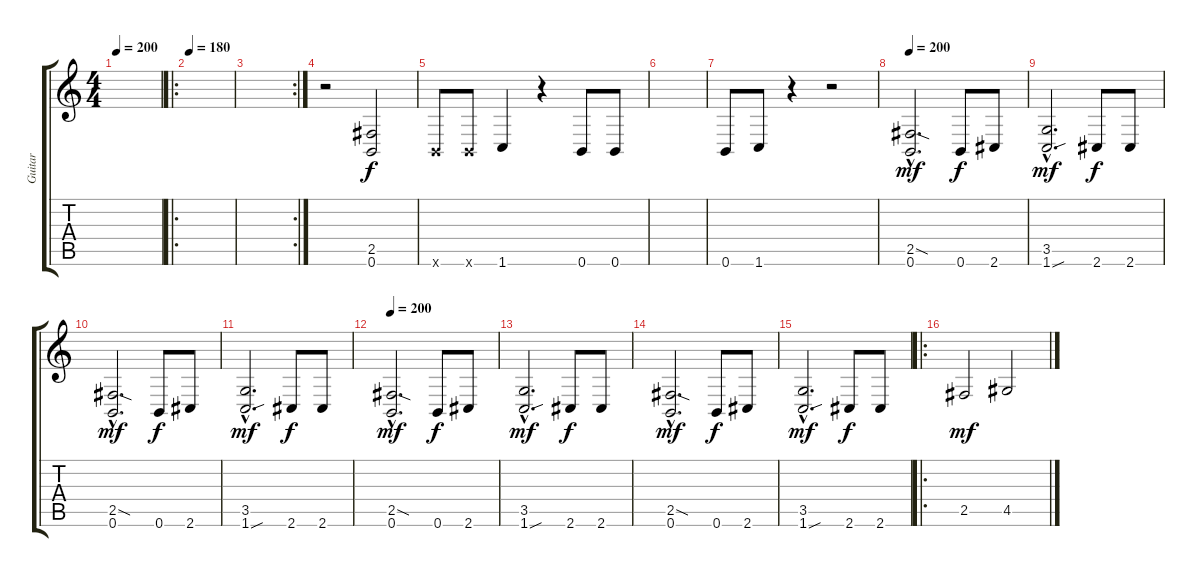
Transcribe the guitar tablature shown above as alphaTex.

\track ("Guitar" "Guitar") {instrument distortionguitar}
\staff {score tabs}
\tuning (B3 Gb3 D3 A2 E2 B1) {hide}
\ts (4 4)
\tempo 200
\clef g2
\ks c
|
\ro
\tempo 180
|
\rc 2
|
r.2 (2.5 0.6).2 |
0.6{x}.8{dy f} 0.6{x}.8 1.6.4 r.4 0.6.8 0.6.8 |
|
0.6.8 1.6.8 r.4 r.2 |
\tempo 200
(2.5{sod hac} 0.6{hac}).2{d dy mf} 0.6.8{dy f} 2.6.8 |
(3.5{hac} 1.6{sou hac}).2{d dy mf} 2.6.8{dy f} 2.6.8 |
(2.5{sod hac} 0.6{hac}).2{d dy mf} 0.6.8{dy f} 2.6.8 |
(3.5{hac} 1.6{sou hac}).2{d dy mf} 2.6.8{dy f} 2.6.8 |
\tempo 200
(2.5{sod hac} 0.6{hac}).2{d dy mf} 0.6.8{dy f} 2.6.8 |
(3.5{hac} 1.6{sou hac}).2{d dy mf} 2.6.8{dy f} 2.6.8 |
(2.5{sod hac} 0.6{hac}).2{d dy mf} 0.6.8{dy f} 2.6.8 |
(3.5{hac} 1.6{sou hac}).2{d dy mf} 2.6.8{dy f} 2.6.8 |
\ro
2.5.2{dy mf instrument distortionguitar} 4.5.2
